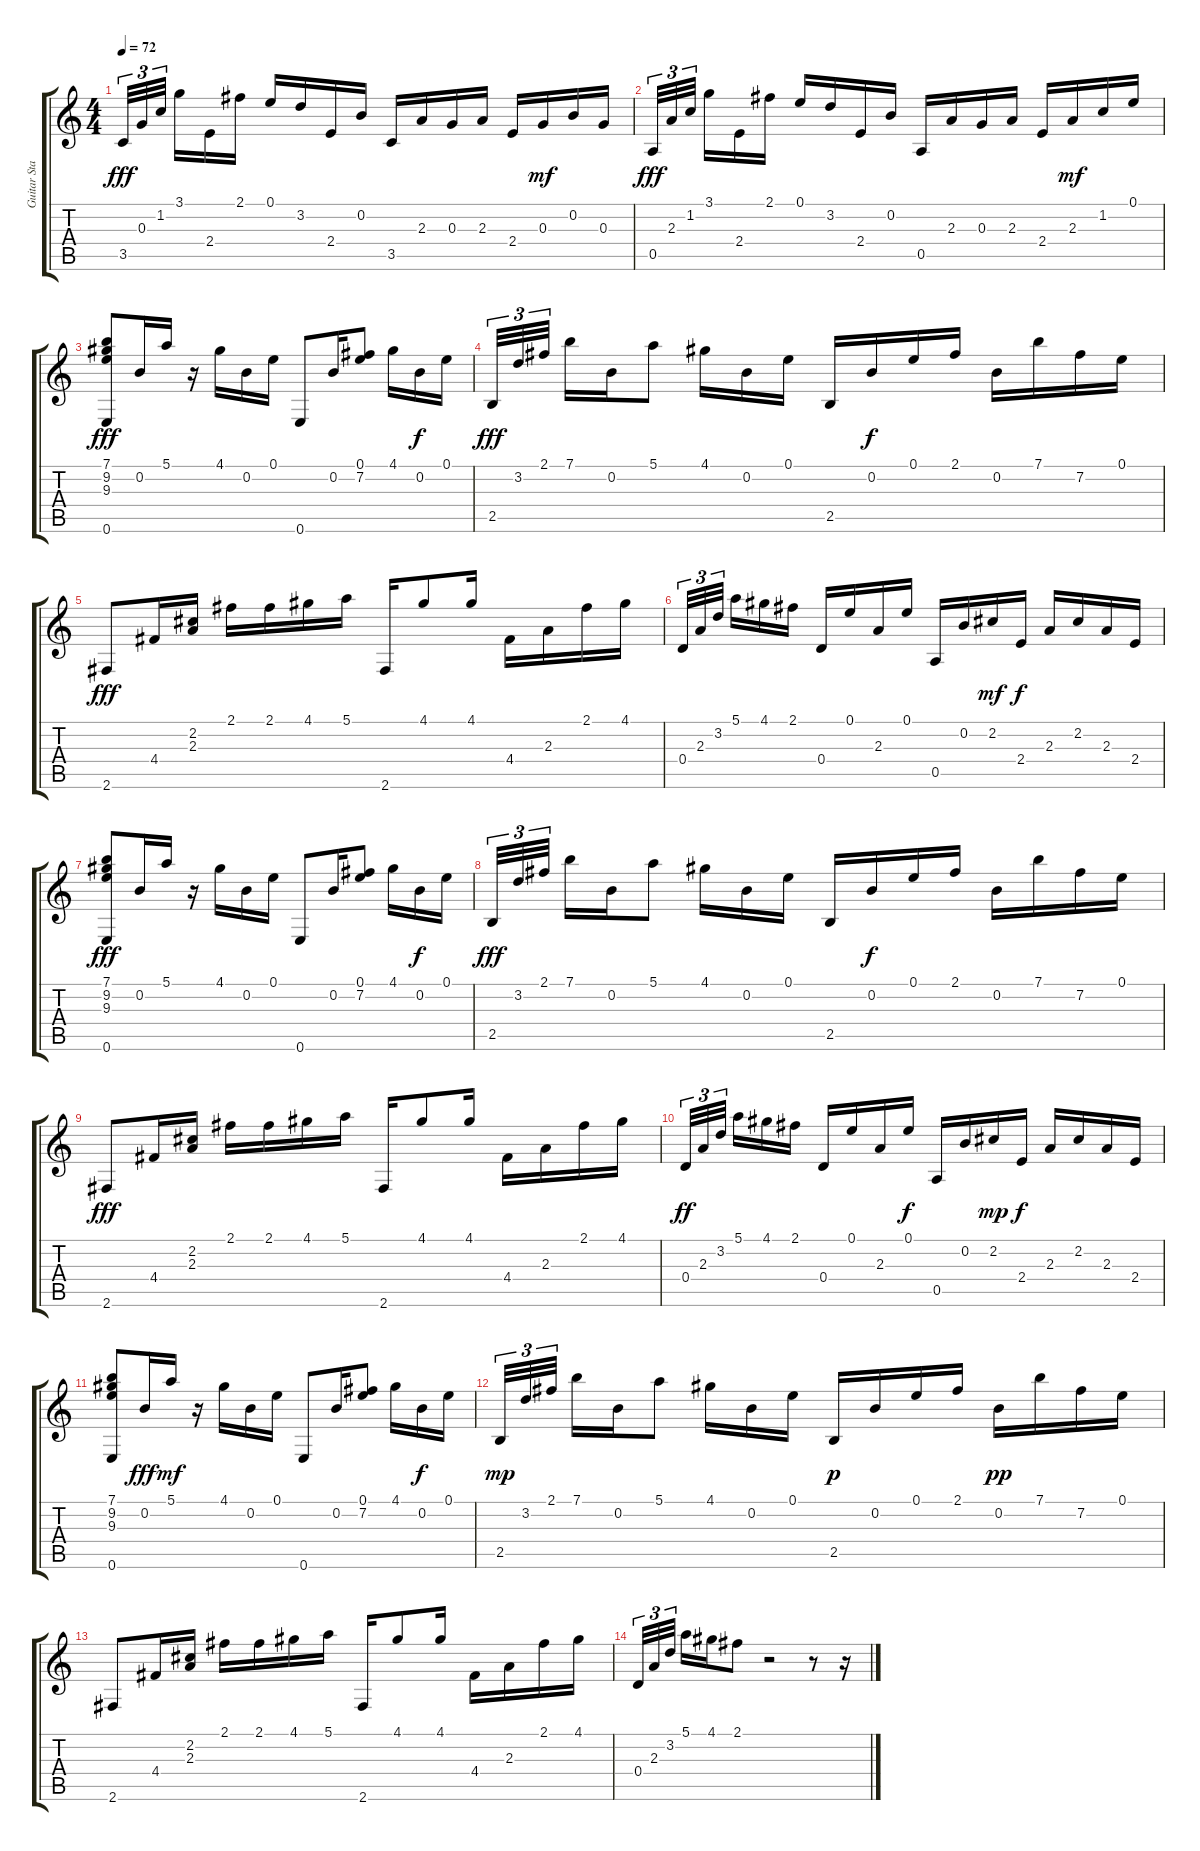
\track ("Guitar Standard" "Guitar Sta") {instrument acousticguitarnylon}
\staff {score tabs}
\tuning (E4 B3 G3 D3 A2 E2) {hide}
\ts (4 4)
\tempo 72
\clef g2
\ks c
3.5.32{tu (3 2) dy fff} 0.3.32{tu (3 2)} 1.2.32{tu (3 2) beam splitsecondary} 3.1.16 2.4.16 2.1.16 0.1.16 3.2.16 2.4.16 0.2.16 3.5.16 2.3.16 0.3.16 2.3.16 2.4.16 0.3.16{dy mf} 0.2.16 0.3.16 |
0.5.32{tu (3 2) dy fff} 2.3.32{tu (3 2)} 1.2.32{tu (3 2) beam splitsecondary} 3.1.16 2.4.16 2.1.16 0.1.16 3.2.16 2.4.16 0.2.16 0.5.16 2.3.16 0.3.16 2.3.16 2.4.16 2.3.16{dy mf} 1.2.16 0.1.16 |
(7.1 9.2 9.3 0.6).8{dy fff} 0.2.16 5.1.16 r.16 4.1.16 0.2.16 0.1.16 0.6.8 0.2.16 (0.1 7.2).8 4.1.16 0.2.16{dy f} 0.1.16 |
2.5.32{tu (3 2) dy fff} 3.2.32{tu (3 2)} 2.1.32{tu (3 2) beam splitsecondary} 7.1.16 0.2.16 5.1.8 4.1.16 0.2.16 0.1.16 2.5.16 0.2.16{dy f} 0.1.16 2.1.16 0.2.16 7.1.16 7.2.16 0.1.16 |
2.6.8{dy fff} 4.4.16 (2.2 2.3).16 2.1.16 2.1.16 4.1.16 5.1.16 2.6.16 4.1.8 4.1.16 4.4.16 2.3.16 2.1.16 4.1.16 |
0.4.32{tu (3 2)} 2.3.32{tu (3 2)} 3.2.32{tu (3 2) beam splitsecondary} 5.1.16 4.1.16 2.1.16 0.4.16 0.1.16 2.3.16 0.1.16 0.5.16 0.2.16 2.2.16{dy mf} 2.4.16{dy f} 2.3.16 2.2.16 2.3.16 2.4.16 |
(7.1 9.2 9.3 0.6).8{dy fff} 0.2.16 5.1.16 r.16 4.1.16 0.2.16 0.1.16 0.6.8 0.2.16 (0.1 7.2).8 4.1.16 0.2.16{dy f} 0.1.16 |
2.5.32{tu (3 2) dy fff} 3.2.32{tu (3 2)} 2.1.32{tu (3 2) beam splitsecondary} 7.1.16 0.2.16 5.1.8 4.1.16 0.2.16 0.1.16 2.5.16 0.2.16{dy f} 0.1.16 2.1.16 0.2.16 7.1.16 7.2.16 0.1.16 |
2.6.8{dy fff} 4.4.16 (2.2 2.3).16 2.1.16 2.1.16 4.1.16 5.1.16 2.6.16 4.1.8 4.1.16 4.4.16 2.3.16 2.1.16 4.1.16 |
0.4.32{tu (3 2) dy ff} 2.3.32{tu (3 2)} 3.2.32{tu (3 2) beam splitsecondary} 5.1.16 4.1.16 2.1.16 0.4.16 0.1.16 2.3.16 0.1.16{dy f} 0.5.16 0.2.16 2.2.16{dy mp} 2.4.16{dy f} 2.3.16 2.2.16 2.3.16 2.4.16 |
(7.1 9.2 9.3 0.6).8 0.2.16{dy fff} 5.1.16{dy mf} r.16 4.1.16 0.2.16 0.1.16 0.6.8 0.2.16 (0.1 7.2).8 4.1.16 0.2.16{dy f} 0.1.16 |
2.5.32{tu (3 2) dy mp} 3.2.32{tu (3 2)} 2.1.32{tu (3 2) beam splitsecondary} 7.1.16 0.2.16 5.1.8 4.1.16 0.2.16 0.1.16 2.5.16{dy p} 0.2.16 0.1.16 2.1.16 0.2.16{dy pp} 7.1.16 7.2.16 0.1.16 |
2.6.8 4.4.16 (2.2 2.3).16 2.1.16 2.1.16 4.1.16 5.1.16 2.6.16 4.1.8 4.1.16 4.4.16 2.3.16 2.1.16 4.1.16 |
0.4.32{tu (3 2)} 2.3.32{tu (3 2)} 3.2.32{tu (3 2) beam splitsecondary} 5.1.16 4.1.16 2.1.8 r.2 r.8 r.16
